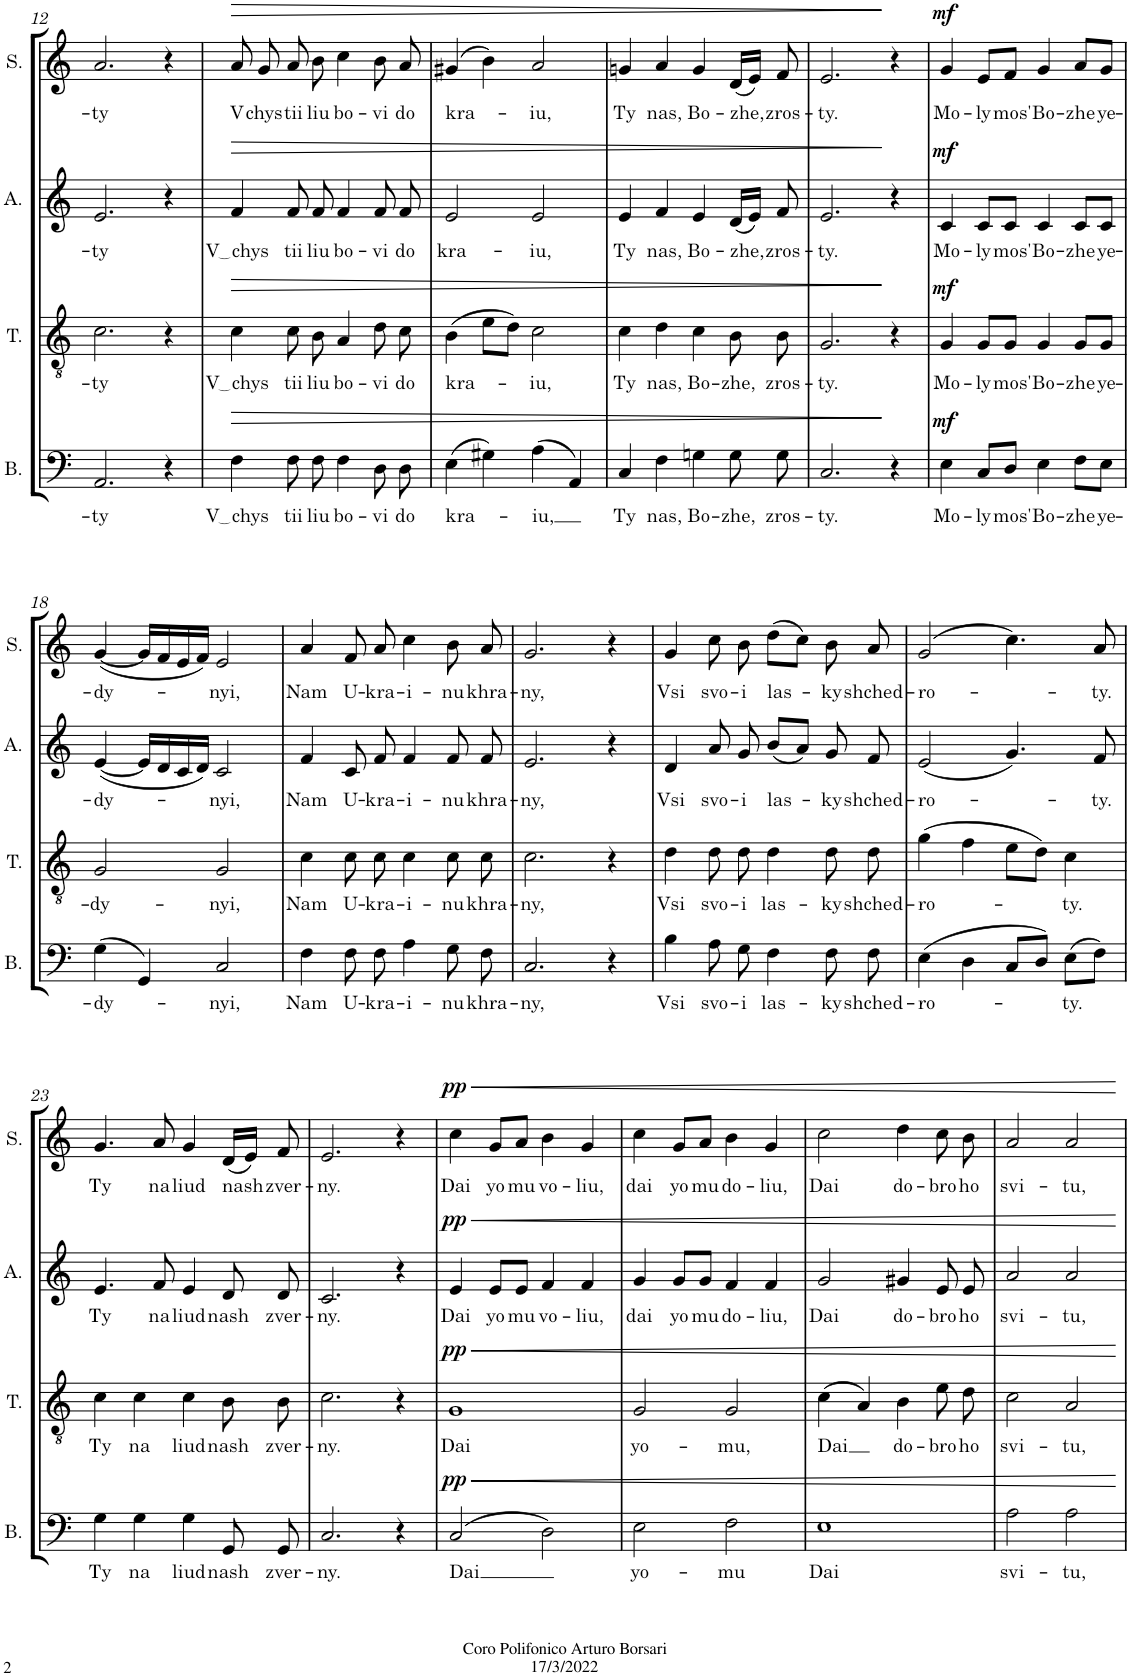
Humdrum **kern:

**kern	**text	**dynam	**kern	**text	**dynam	**kern	**text	**dynam	**kern	**text	**dynam
*part4	*part4	*part4	*part3	*part3	*part3	*part2	*part2	*part2	*part1	*part1	*part1
*staff4	*staff4	*staff4	*staff3	*staff3	*staff3	*staff2	*staff2	*staff2	*staff1	*staff1	*staff1
*I"Bass	*	*	*I"Tenor	*	*	*I"Alto	*	*	*I"Soprano	*	*
*I'B.	*	*	*I'T.	*	*	*I'A.	*	*	*I'S.	*	*
!!LO:PB:g=z
*clefF4	*	*	*clefGv2	*	*	*clefG2	*	*	*clefG2	*	*
*k[]	*	*	*k[]	*	*	*k[]	*	*	*k[]	*	*
*M4/4	*	*	*M4/4	*	*	*M4/4	*	*	*M4/4	*	*
=12	=12	=12	=12	=12	=12	=12	=12	=12	=12	=12	=12
!	!LO:LY:b	!	!	!LO:LY:b	!	!	!LO:LY:b	!	!	!LO:LY:b	!
2.AA/	-ty	.	2.c\	-ty	.	2.e/	-ty	.	2.a/	-ty	.
4r	.	.	4r	.	.	4r	.	.	4r	.	.
=13	=13	=13	=13	=13	=13	=13	=13	=13	=13	=13	=13
!	!LO:LY:b	!LO:HP:b	!	!LO:LY:b	!LO:HP:b	!	!LO:LY:b	!LO:HP:b	!	!LO:LY:b	!LO:HP:b
4F\	V chys	>	4c\	V chys	>	4f/	V chys	>	8a/	V	>
!	!	!	!	!	!	!	!	!	!	!LO:LY:b	!
.	.	.	.	.	.	.	.	.	8g/	chys-	.
!	!LO:LY:b	!	!	!LO:LY:b	!	!	!LO:LY:b	!	!	!LO:LY:b	!
8F\	-tii	.	8c\	-tii	.	8f/	-tii	.	8a/	-tii	.
!	!LO:LY:b	!	!	!LO:LY:b	!	!	!LO:LY:b	!	!	!LO:LY:b	!
8F\	liu	.	8B\	liu	.	8f/	liu	.	8b\	liu	.
!	!LO:LY:b	!	!	!LO:LY:b	!	!	!LO:LY:b	!	!	!LO:LY:b	!
4F\	bo-	.	4A/	bo-	.	4f/	bo-	.	4cc\	bo-	.
!	!LO:LY:b	!	!	!LO:LY:b	!	!	!LO:LY:b	!	!	!LO:LY:b	!
8D\	-vi	.	8d\	-vi	.	8f/	-vi	.	8b\	-vi	.
!	!LO:LY:b	!	!	!LO:LY:b	!	!	!LO:LY:b	!	!	!LO:LY:b	!
8D\	do	.	8c\	do	.	8f/	do	.	8a/	do	.
=14	=14	=14	=14	=14	=14	=14	=14	=14	=14	=14	=14
!	!LO:LY:b	!	!	!LO:LY:b	!	!	!LO:LY:b	!	!	!LO:LY:b	!
(4E\	kra-	.	(4B\	kra-	.	2e/	kra-	.	(4g#X/	kra-	.
4G#X\)	.	.	8e\L	.	.	.	.	.	4b\)	.	.
.	.	.	8d\J)	.	.	.	.	.	.	.	.
!	!LO:LY:b	!	!	!LO:LY:b	!	!	!LO:LY:b	!	!	!LO:LY:b	!
(4A\	-iu,	.	2c\	-iu,	.	2e/	-iu,	.	2a/	-iu,	.
4AA/)	.	.	.	.	.	.	.	.	.	.	.
=15	=15	=15	=15	=15	=15	=15	=15	=15	=15	=15	=15
!	!LO:LY:b	!	!	!LO:LY:b	!	!	!LO:LY:b	!	!	!LO:LY:b	!
4C/	Ty	.	4c\	Ty	.	4e/	Ty	.	4gn/	Ty	.
!	!LO:LY:b	!	!	!LO:LY:b	!	!	!LO:LY:b	!	!	!LO:LY:b	!
4F\	nas,	.	4d\	nas,	.	4f/	nas,	.	4a/	nas,	.
!	!LO:LY:b	!	!	!LO:LY:b	!	!	!LO:LY:b	!	!	!LO:LY:b	!
4Gn\	Bo-	.	4c\	Bo-	.	4e/	Bo-	.	4g/	Bo-	.
!	!LO:LY:b	!	!	!LO:LY:b	!	!	!LO:LY:b	!	!	!LO:LY:b	!
8G\	-zhe,	.	8B\	-zhe,	.	(16d/LL	-zhe,	.	(16d/LL	-zhe,	.
.	.	.	.	.	.	16e/JJ)	.	.	16e/JJ)	.	.
!	!LO:LY:b	!	!	!LO:LY:b	!	!	!LO:LY:b	!	!	!LO:LY:b	!
8G\	zros-	.	8B\	zros-	.	8f/	zros-	.	8f/	zros-	.
=16	=16	=16	=16	=16	=16	=16	=16	=16	=16	=16	=16
!	!LO:LY:b	!	!	!LO:LY:b	!	!	!LO:LY:b	!	!	!LO:LY:b	!
2.C/	-ty.	.	2.G/	-ty.	.	2.e/	-ty.	.	2.e/	-ty.	.
4r	.	]	4r	.	]	4r	.	]	4r	.	]
=17	=17	=17	=17	=17	=17	=17	=17	=17	=17	=17	=17
!	!LO:LY:b	!LO:DY:a	!	!LO:LY:b	!LO:DY:a	!	!LO:LY:b	!LO:DY:a	!	!LO:LY:b	!LO:DY:a
4E\	Mo-	mf	4G/	Mo-	mf	4c/	Mo-	mf	4g/	Mo-	mf
!	!LO:LY:b	!	!	!LO:LY:b	!	!	!LO:LY:b	!	!	!LO:LY:b	!
8C/L	-ly-	.	8G/L	-ly-	.	8c/L	-ly-	.	8e/L	-ly-	.
!	!LO:LY:b	!	!	!LO:LY:b	!	!	!LO:LY:b	!	!	!LO:LY:b	!
8D/J	-mos'	.	8G/J	-mos'	.	8c/J	-mos'	.	8f/J	-mos'	.
!	!LO:LY:b	!	!	!LO:LY:b	!	!	!LO:LY:b	!	!	!LO:LY:b	!
4E\	Bo-	.	4G/	Bo-	.	4c/	Bo-	.	4g/	Bo-	.
!	!LO:LY:b	!	!	!LO:LY:b	!	!	!LO:LY:b	!	!	!LO:LY:b	!
8F\L	-zhe	.	8G/L	-zhe	.	8c/L	-zhe	.	8a/L	-zhe	.
!	!LO:LY:b	!	!	!LO:LY:b	!	!	!LO:LY:b	!	!	!LO:LY:b	!
8E\J	ye-	.	8G/J	ye-	.	8c/J	ye-	.	8g/J	ye-	.
!!LO:LB:g=z
=18	=18	=18	=18	=18	=18	=18	=18	=18	=18	=18	=18
!	!LO:LY:b	!	!	!LO:LY:b	!	!	!LO:LY:b	!	!	!LO:LY:b	!
(4G\	-dy-	.	2G/	-dy-	.	([4e/	-dy-	.	([4g/	-dy-	.
4GG/)	.	.	.	.	.	16e/LL]	.	.	16g/LL]	.	.
.	.	.	.	.	.	16d/	.	.	16f/	.	.
.	.	.	.	.	.	16c/	.	.	16e/	.	.
.	.	.	.	.	.	16d/JJ)	.	.	16f/JJ)	.	.
!	!LO:LY:b	!	!	!LO:LY:b	!	!	!LO:LY:b	!	!	!LO:LY:b	!
2C/	-nyi,	.	2G/	-nyi,	.	2c/	-nyi,	.	2e/	-nyi,	.
=19	=19	=19	=19	=19	=19	=19	=19	=19	=19	=19	=19
!	!LO:LY:b	!	!	!LO:LY:b	!	!	!LO:LY:b	!	!	!LO:LY:b	!
4F\	Nam	.	4c\	Nam	.	4f/	Nam	.	4a/	Nam	.
!	!LO:LY:b	!	!	!LO:LY:b	!	!	!LO:LY:b	!	!	!LO:LY:b	!
8F\	U-	.	8c\	U-	.	8c/	U-	.	8f/	U-	.
!	!LO:LY:b	!	!	!LO:LY:b	!	!	!LO:LY:b	!	!	!LO:LY:b	!
8F\	-kra-	.	8c\	-kra-	.	8f/	-kra-	.	8a/	-kra-	.
!	!LO:LY:b	!	!	!LO:LY:b	!	!	!LO:LY:b	!	!	!LO:LY:b	!
4A\	-i-	.	4c\	-i-	.	4f/	-i-	.	4cc\	-i-	.
!	!LO:LY:b	!	!	!LO:LY:b	!	!	!LO:LY:b	!	!	!LO:LY:b	!
8G\	-nu	.	8c\	-nu	.	8f/	-nu	.	8b\	-nu	.
!	!LO:LY:b	!	!	!LO:LY:b	!	!	!LO:LY:b	!	!	!LO:LY:b	!
8F\	khra-	.	8c\	khra-	.	8f/	khra-	.	8a/	khra-	.
=20	=20	=20	=20	=20	=20	=20	=20	=20	=20	=20	=20
!	!LO:LY:b	!	!	!LO:LY:b	!	!	!LO:LY:b	!	!	!LO:LY:b	!
2.C/	-ny,	.	2.c\	-ny,	.	2.e/	-ny,	.	2.g/	-ny,	.
4r	.	.	4r	.	.	4r	.	.	4r	.	.
=21	=21	=21	=21	=21	=21	=21	=21	=21	=21	=21	=21
!	!LO:LY:b	!	!	!LO:LY:b	!	!	!LO:LY:b	!	!	!LO:LY:b	!
4B\	Vsi	.	4d\	Vsi	.	4d/	Vsi	.	4g/	Vsi	.
!	!LO:LY:b	!	!	!LO:LY:b	!	!	!LO:LY:b	!	!	!LO:LY:b	!
8A\	svo-	.	8d\	svo-	.	8a/	svo-	.	8cc\	svo-	.
!	!LO:LY:b	!	!	!LO:LY:b	!	!	!LO:LY:b	!	!	!LO:LY:b	!
8G\	-i	.	8d\	-i	.	8g/	-i	.	8b\	-i	.
!	!LO:LY:b	!	!	!LO:LY:b	!	!	!LO:LY:b	!	!	!LO:LY:b	!
4F\	las-	.	4d\	las-	.	(8b/L	las-	.	(8dd\L	las-	.
.	.	.	.	.	.	8a/J)	.	.	8cc\J)	.	.
!	!LO:LY:b	!	!	!LO:LY:b	!	!	!LO:LY:b	!	!	!LO:LY:b	!
8F\	-ky	.	8d\	-ky	.	8g/	-ky	.	8b\	-ky	.
!	!LO:LY:b	!	!	!LO:LY:b	!	!	!LO:LY:b	!	!	!LO:LY:b	!
8F\	shched-	.	8d\	shched-	.	8f/	shched-	.	8a/	shched-	.
=22	=22	=22	=22	=22	=22	=22	=22	=22	=22	=22	=22
!	!LO:LY:b	!	!	!LO:LY:b	!	!	!LO:LY:b	!	!	!LO:LY:b	!
(4E\	-ro-	.	(4g\	-ro-	.	(2e/	-ro-	.	(2g/	-ro-	.
4D\	.	.	4f\	.	.	.	.	.	.	.	.
8C/L	.	.	8e\L	.	.	4.g/)	.	.	4.cc\)	.	.
8D/J)	.	.	8d\J)	.	.	.	.	.	.	.	.
!	!LO:LY:b	!	!	!LO:LY:b	!	!	!	!	!	!	!
(8E\L	-ty.	.	4c\	-ty.	.	.	.	.	.	.	.
!	!	!	!	!	!	!	!LO:LY:b	!	!	!LO:LY:b	!
8F\J)	.	.	.	.	.	8f/	-ty.	.	8a/	-ty.	.
!!LO:LB:g=z
=23	=23	=23	=23	=23	=23	=23	=23	=23	=23	=23	=23
!	!LO:LY:b	!	!	!LO:LY:b	!	!	!LO:LY:b	!	!	!LO:LY:b	!
4G\	Ty	.	4c\	Ty	.	4.e/	Ty	.	4.g/	Ty	.
!	!LO:LY:b	!	!	!LO:LY:b	!	!	!	!	!	!	!
4G\	na	.	4c\	na	.	.	.	.	.	.	.
!	!	!	!	!	!	!	!LO:LY:b	!	!	!LO:LY:b	!
.	.	.	.	.	.	8f/	na	.	8a/	na	.
!	!LO:LY:b	!	!	!LO:LY:b	!	!	!LO:LY:b	!	!	!LO:LY:b	!
4G\	liud	.	4c\	liud	.	4e/	liud	.	4g/	liud	.
!	!LO:LY:b	!	!	!LO:LY:b	!	!	!LO:LY:b	!	!	!LO:LY:b	!
8GG/	nash	.	8B\	nash	.	8d/	nash	.	(16d/LL	nash	.
.	.	.	.	.	.	.	.	.	16e/JJ)	.	.
!	!LO:LY:b	!	!	!LO:LY:b	!	!	!LO:LY:b	!	!	!LO:LY:b	!
8GG/	zver-	.	8B\	zver-	.	8d/	zver-	.	8f/	zver-	.
=24	=24	=24	=24	=24	=24	=24	=24	=24	=24	=24	=24
!	!LO:LY:b	!	!	!LO:LY:b	!	!	!LO:LY:b	!	!	!LO:LY:b	!
2.C/	-ny.	.	2.c\	-ny.	.	2.c/	-ny.	.	2.e/	-ny.	.
4r	.	.	4r	.	.	4r	.	.	4r	.	.
=25	=25	=25	=25	=25	=25	=25	=25	=25	=25	=25	=25
!	!LO:LY:b	!LO:HP:b	!	!LO:LY:b	!LO:HP:b	!	!LO:LY:b	!LO:HP:b	!	!LO:LY:b	!LO:HP:b
!	!	!LO:DY:n=1:a	!	!	!LO:DY:n=1:a	!	!	!LO:DY:n=1:a	!	!	!LO:DY:n=1:a
(2C/	Dai	< pp	1G	Dai	< pp	4e/	Dai	< pp	4cc\	Dai	< pp
!	!	!	!	!	!	!	!LO:LY:b	!	!	!LO:LY:b	!
.	.	.	.	.	.	8e/L	yo-	.	8g/L	yo-	.
!	!	!	!	!	!	!	!LO:LY:b	!	!	!LO:LY:b	!
.	.	.	.	.	.	8e/J	-mu	.	8a/J	-mu	.
!	!	!	!	!	!	!	!LO:LY:b	!	!	!LO:LY:b	!
2D\)	.	.	.	.	.	4f/	vo-	.	4b\	vo-	.
!	!	!	!	!	!	!	!LO:LY:b	!	!	!LO:LY:b	!
.	.	.	.	.	.	4f/	-liu,	.	4g/	-liu,	.
=26	=26	=26	=26	=26	=26	=26	=26	=26	=26	=26	=26
!	!LO:LY:b	!	!	!LO:LY:b	!	!	!LO:LY:b	!	!	!LO:LY:b	!
2E\	yo-	.	2G/	yo-	.	4g/	dai	.	4cc\	dai	.
!	!	!	!	!	!	!	!LO:LY:b	!	!	!LO:LY:b	!
.	.	.	.	.	.	8g/L	yo-	.	8g/L	yo-	.
!	!	!	!	!	!	!	!LO:LY:b	!	!	!LO:LY:b	!
.	.	.	.	.	.	8g/J	-mu	.	8a/J	-mu	.
!	!LO:LY:b	!	!	!LO:LY:b	!	!	!LO:LY:b	!	!	!LO:LY:b	!
2F\	-mu	.	2G/	-mu,	.	4f/	do-	.	4b\	do-	.
!	!	!	!	!	!	!	!LO:LY:b	!	!	!LO:LY:b	!
.	.	.	.	.	.	4f/	-liu,	.	4g/	-liu,	.
=27	=27	=27	=27	=27	=27	=27	=27	=27	=27	=27	=27
!	!LO:LY:b	!	!	!LO:LY:b	!	!	!LO:LY:b	!	!	!LO:LY:b	!
1E	Dai	.	(4c\	Dai	.	2g/	Dai	.	2cc\	Dai	.
.	.	.	4A/)	.	.	.	.	.	.	.	.
!	!	!	!	!LO:LY:b	!	!	!LO:LY:b	!	!	!LO:LY:b	!
.	.	.	4B\	do-	.	4g#X/	do-	.	4dd\	do-	.
!	!	!	!	!LO:LY:b	!	!	!LO:LY:b	!	!	!LO:LY:b	!
.	.	.	8e\	-bro-	.	8e/	-bro-	.	8cc\	-bro-	.
!	!	!	!	!LO:LY:b	!	!	!LO:LY:b	!	!	!LO:LY:b	!
.	.	.	8d\	-ho	.	8e/	-ho	.	8b\	-ho	.
=28	=28	=28	=28	=28	=28	=28	=28	=28	=28	=28	=28
!	!LO:LY:b	!	!	!LO:LY:b	!	!	!LO:LY:b	!	!	!LO:LY:b	!
2A\	svi-	.	2c\	svi-	.	2a/	svi-	.	2a/	svi-	.
!	!LO:LY:b	!	!	!LO:LY:b	!	!	!LO:LY:b	!	!	!LO:LY:b	!
2A\	-tu,	.	2A/	-tu,	.	2a/	-tu,	.	2a/	-tu,	.
.	.	[	.	.	[	.	.	[	.	.	[
=	=	=	=	=	=	=	=	=	=	=	=
*-	*-	*-	*-	*-	*-	*-	*-	*-	*-	*-	*-
